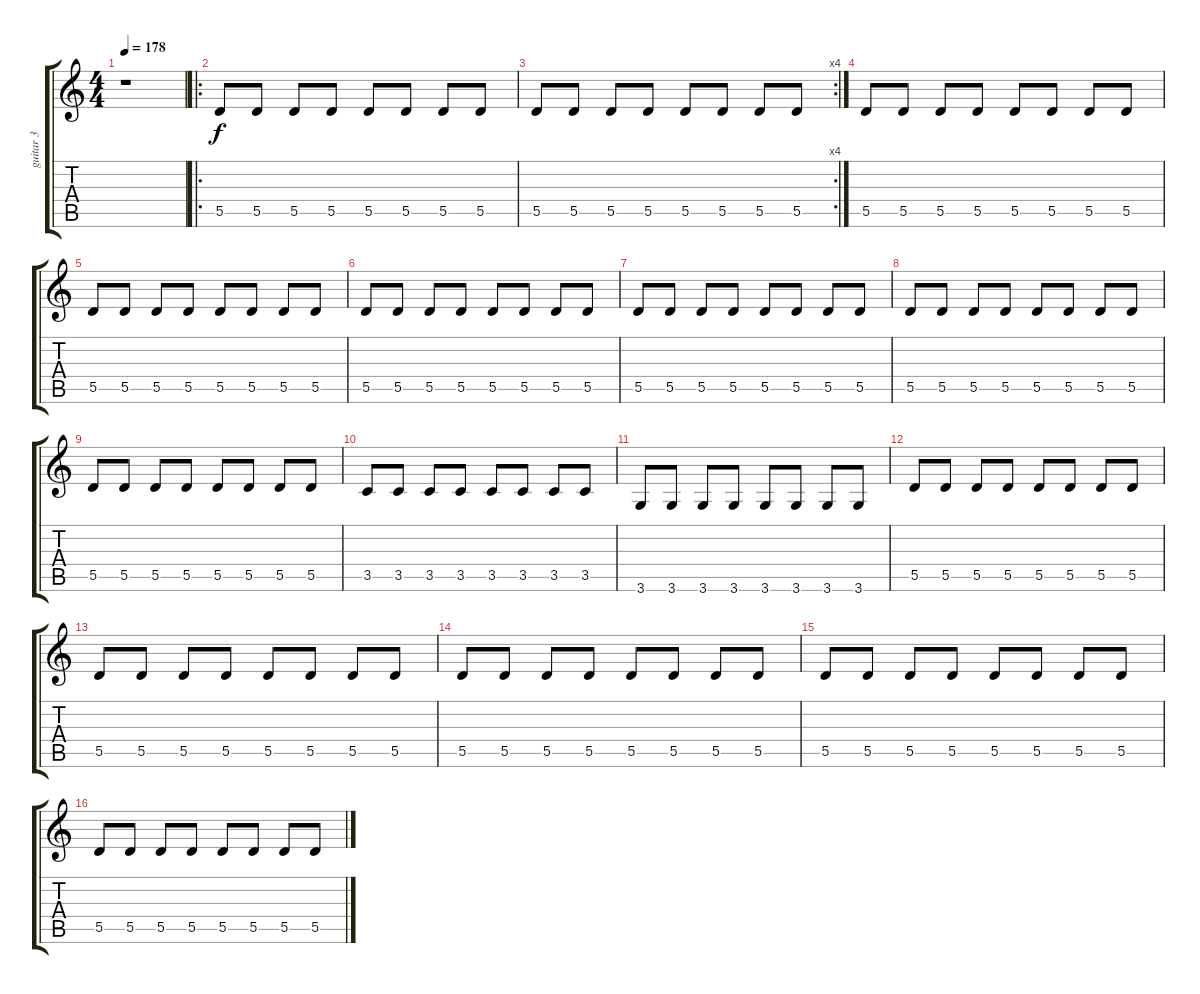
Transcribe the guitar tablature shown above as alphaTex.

\track ("guitar 3" "guitar 3") {instrument electricbassfinger}
\staff {score tabs}
\tuning (E4 B3 G3 D3 A2 E2) {hide}
\ts (4 4)
\tempo 178
\clef g2
\ks c
r.1{dy f instrument electricbassfinger} |
\ro
5.5.8 5.5.8 5.5.8 5.5.8 5.5.8 5.5.8 5.5.8 5.5.8 |
\rc 4
5.5.8 5.5.8 5.5.8 5.5.8 5.5.8 5.5.8 5.5.8 5.5.8 |
5.5.8 5.5.8 5.5.8 5.5.8 5.5.8 5.5.8 5.5.8 5.5.8 |
5.5.8 5.5.8 5.5.8 5.5.8 5.5.8 5.5.8 5.5.8 5.5.8 |
5.5.8 5.5.8 5.5.8 5.5.8 5.5.8 5.5.8 5.5.8 5.5.8 |
5.5.8 5.5.8 5.5.8 5.5.8 5.5.8 5.5.8 5.5.8 5.5.8 |
5.5.8 5.5.8 5.5.8 5.5.8 5.5.8 5.5.8 5.5.8 5.5.8 |
5.5.8 5.5.8 5.5.8 5.5.8 5.5.8 5.5.8 5.5.8 5.5.8 |
3.5.8 3.5.8 3.5.8 3.5.8 3.5.8 3.5.8 3.5.8 3.5.8 |
3.6.8 3.6.8 3.6.8 3.6.8 3.6.8 3.6.8 3.6.8 3.6.8 |
5.5.8 5.5.8 5.5.8 5.5.8 5.5.8 5.5.8 5.5.8 5.5.8 |
5.5.8 5.5.8 5.5.8 5.5.8 5.5.8 5.5.8 5.5.8 5.5.8 |
5.5.8 5.5.8 5.5.8 5.5.8 5.5.8 5.5.8 5.5.8 5.5.8 |
5.5.8 5.5.8 5.5.8 5.5.8 5.5.8 5.5.8 5.5.8 5.5.8 |
5.5.8 5.5.8 5.5.8 5.5.8 5.5.8 5.5.8 5.5.8 5.5.8
